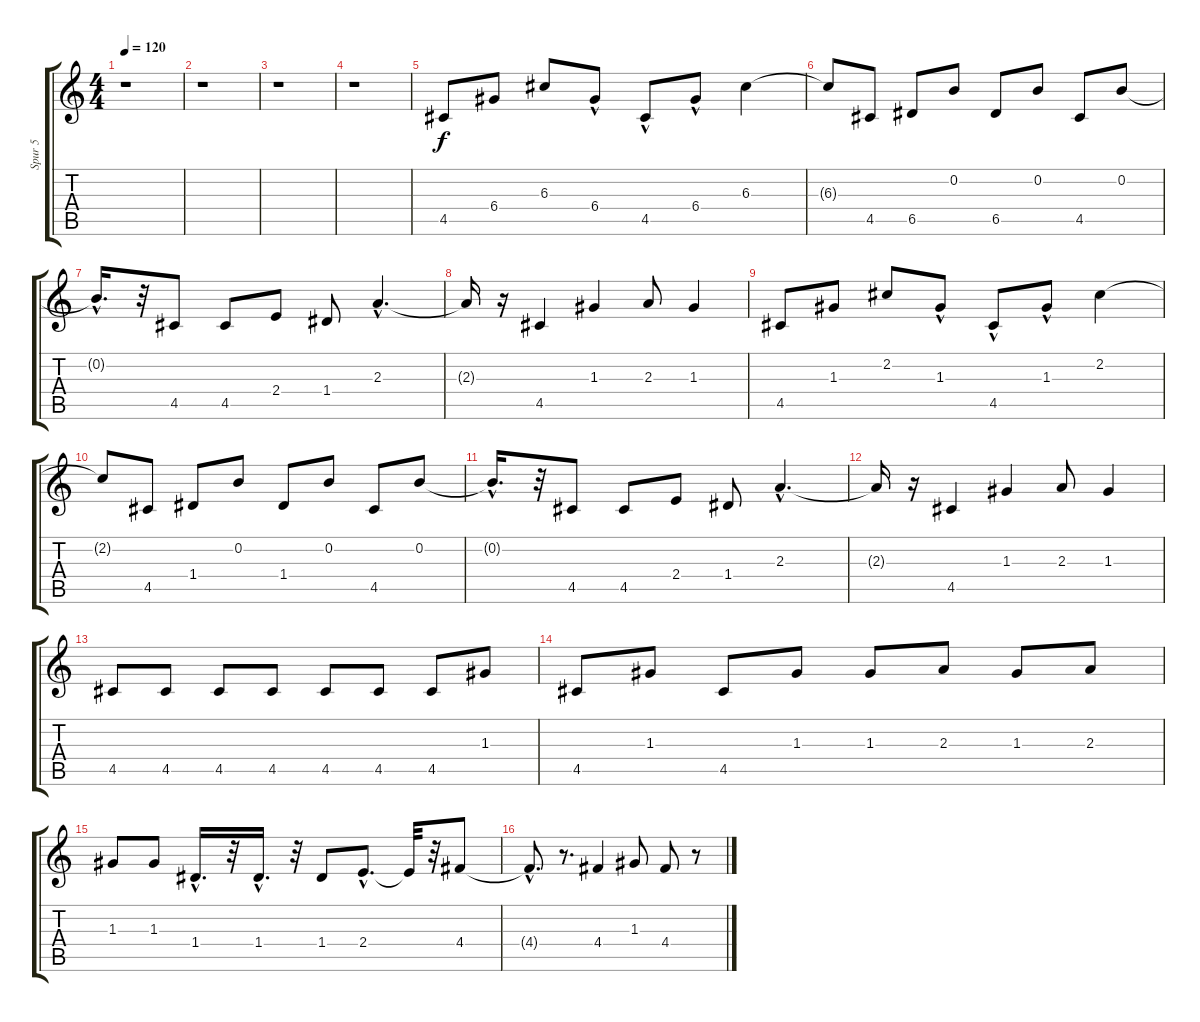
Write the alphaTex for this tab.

\track ("Spur 5" "Spur 5") {instrument electricguitarclean}
\staff {score tabs}
\tuning (E4 B3 G3 D3 A2 E2) {hide}
\ts (4 4)
\tempo 120
\clef g2
\ks c
r.1{dy f instrument electricguitarclean} |
r.1 |
r.1 |
r.1 |
4.5.8 6.4.8 6.3.8 6.4{hac}.8 4.5{hac}.8 6.4{hac}.8 6.3.4 |
6.3{t}.8 4.5.8 6.5.8 0.2.8 6.5.8 0.2.8 4.5.8 0.2.8 |
0.2{hac t}.16{d} r.32 4.5.8 4.5.8 2.4.8 1.4.8 2.3{hac}.4{d} |
2.3{t}.16 r.16 4.5.4 1.3.4 2.3.8 1.3.4 |
4.5.8 1.3.8 2.2.8 1.3{hac}.8 4.5{hac}.8 1.3{hac}.8 2.2.4 |
2.2{t}.8 4.5.8 1.4.8 0.2.8 1.4.8 0.2.8 4.5.8 0.2.8 |
0.2{hac t}.16{d} r.32 4.5.8 4.5.8 2.4.8 1.4.8 2.3{hac}.4{d} |
2.3{t}.16 r.16 4.5.4 1.3.4 2.3.8 1.3.4 |
4.5.8 4.5.8 4.5.8 4.5.8 4.5.8 4.5.8 4.5.8 1.3.8 |
4.5.8 1.3.8 4.5.8 1.3.8 1.3.8 2.3.8 1.3.8 2.3.8 |
1.3.8 1.3.8 1.4{hac}.16{d} r.32 1.4{hac}.16{d} r.32 1.4.8 2.4{hac}.8{d} 2.4{t}.32 r.32 4.4.8 |
4.4{hac t}.8{d} r.8{d} 4.4.4 1.3.8 4.4.8 r.8
